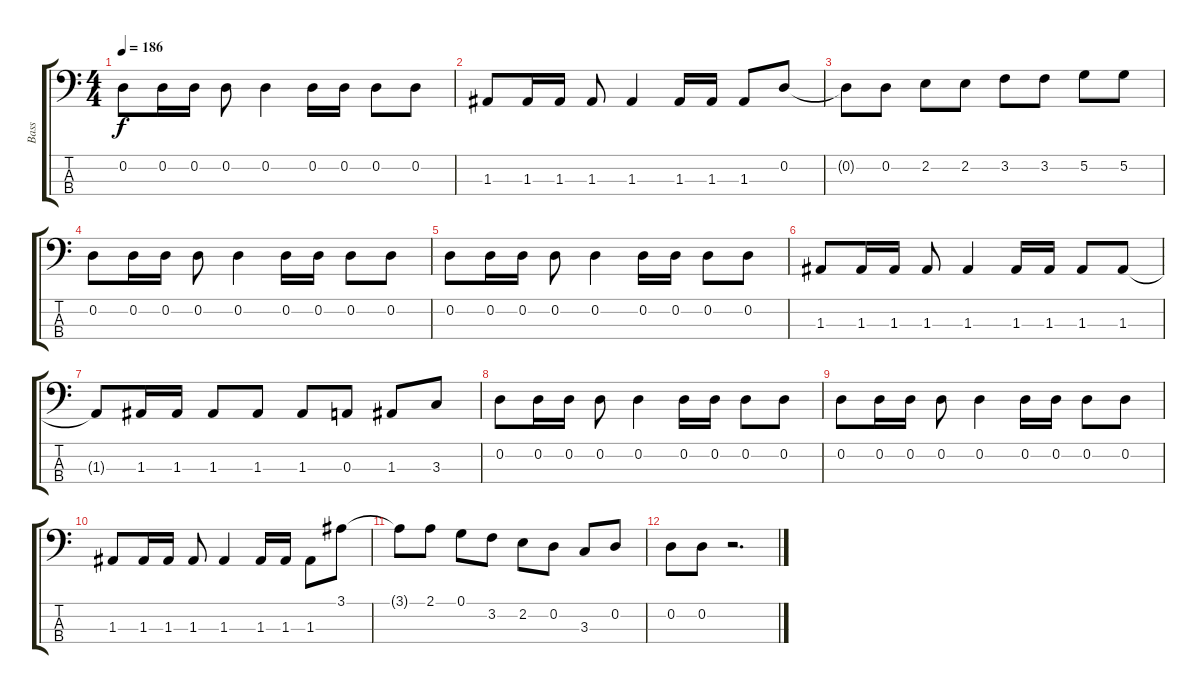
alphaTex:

\track ("Bass" "Bass") {instrument electricbassfinger}
\staff {score tabs}
\tuning (G2 D2 A1 E1) {hide}
\ts (4 4)
\tempo 186
\clef f4
\ks c
0.2.8{dy f} 0.2.16 0.2.16 0.2.8 0.2.4 0.2.16 0.2.16 0.2.8 0.2.8 |
1.3.8 1.3.16 1.3.16 1.3.8 1.3.4 1.3.16 1.3.16 1.3.8 0.2.8 |
0.2{t}.8 0.2.8 2.2.8 2.2.8 3.2.8 3.2.8 5.2.8 5.2.8 |
0.2.8 0.2.16 0.2.16 0.2.8 0.2.4 0.2.16 0.2.16 0.2.8 0.2.8 |
0.2.8 0.2.16 0.2.16 0.2.8 0.2.4 0.2.16 0.2.16 0.2.8 0.2.8 |
1.3.8 1.3.16 1.3.16 1.3.8 1.3.4 1.3.16 1.3.16 1.3.8 1.3.8 |
1.3{t}.8 1.3.16 1.3.16 1.3.8 1.3.8 1.3.8 0.3.8 1.3.8 3.3.8 |
0.2.8 0.2.16 0.2.16 0.2.8 0.2.4 0.2.16 0.2.16 0.2.8 0.2.8 |
0.2.8 0.2.16 0.2.16 0.2.8 0.2.4 0.2.16 0.2.16 0.2.8 0.2.8 |
1.3.8 1.3.16 1.3.16 1.3.8 1.3.4 1.3.16 1.3.16 1.3.8 3.1.8 |
3.1{t}.8 2.1.8 0.1.8 3.2.8 2.2.8 0.2.8 3.3.8 0.2.8 |
0.2.8 0.2.8 r.2{d}
